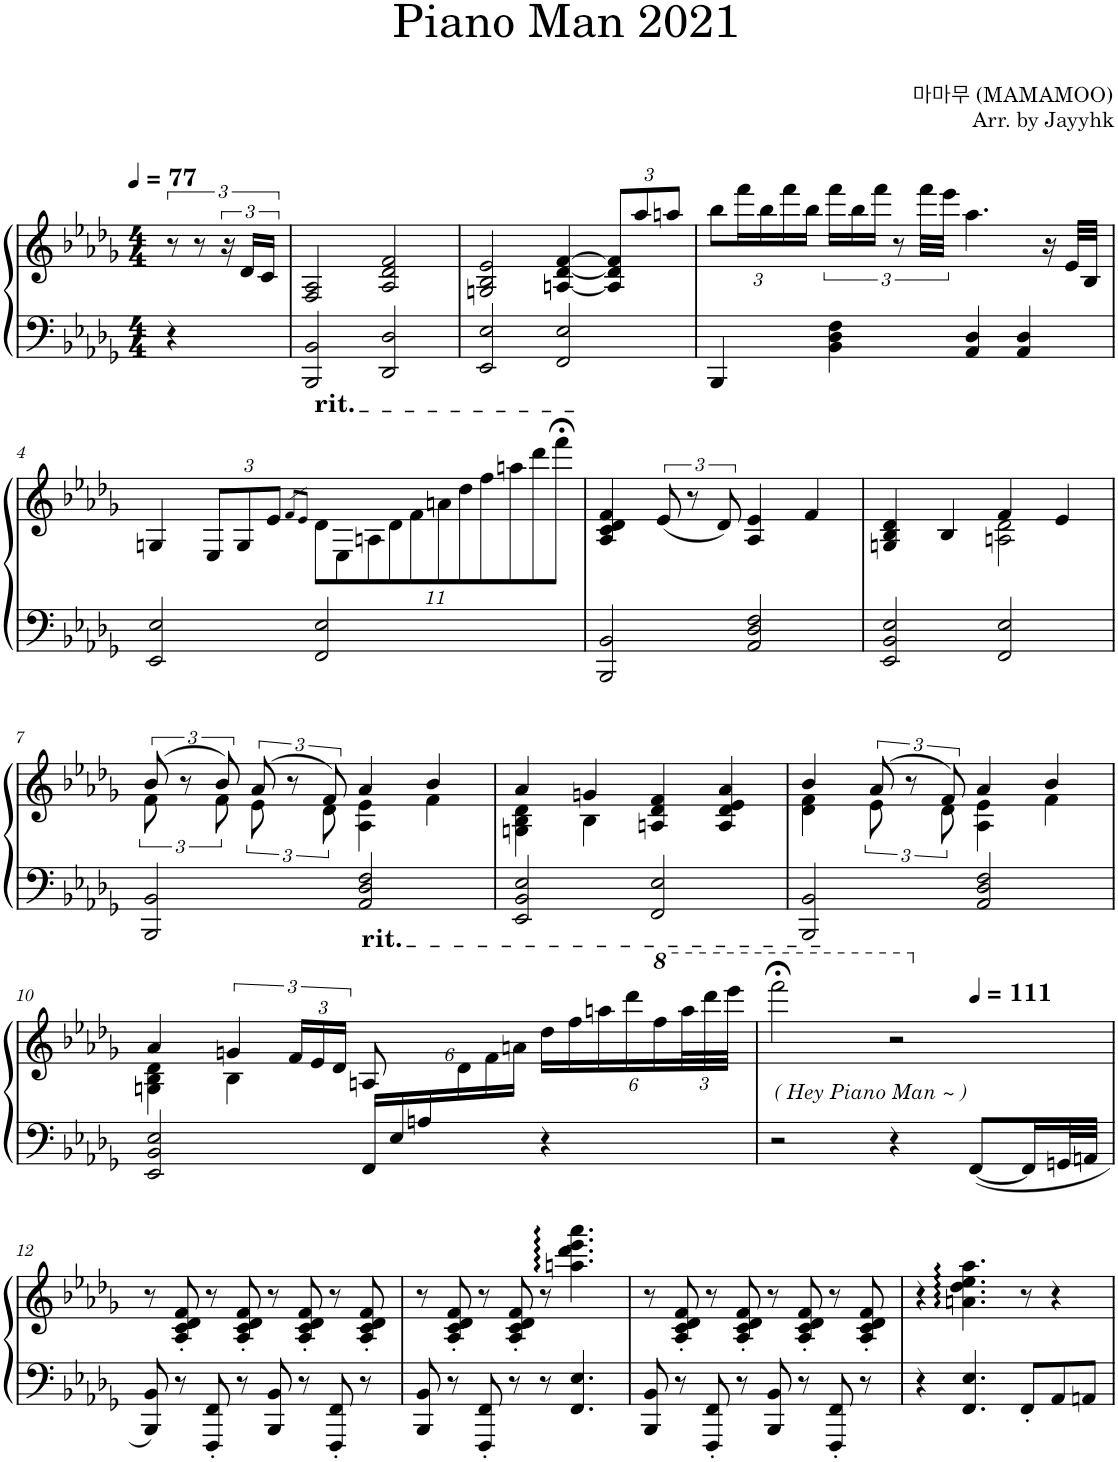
**kern	**kern
*part1	*part1
*staff2	*staff1
*I"Grand Piano	*
*I'Pno.	*
*clefF4	*clefG2
*k[b-e-a-d-g-]	*k[b-e-a-d-g-]
*M4/4	*M4/4
*MM77	*MM77
=	=
4r	12r
.	12r
.	36r
.	36d-/LL
.	36c/JJ
=1	=1
2BBB-/ 2BB-/	2F/ 2A-/
2DD-/ 2D-/	2A-/ 2d-/ 2f/
=2	=2
2EE-/ 2E-/	2Gn/ 2B-/ 2e-/
2FF/ 2E-/	[4An/ [4d-/ [4f/
*	*Xbrackettup
.	12A/] 12d-/] 12f/]L
.	12aa-/
.	12aan/J
=3	=3
4BBB-/	12bb-\L
.	24fff\L
.	24bb-\
.	24fff\
.	24bb-\JJ
*	*brackettup
4BB-\ 4D-\ 4F\	24fff\LL
.	24bb-\
.	24fff\JJ
.	12r
.	48fff\LLL
.	48eee-\JJJ
4AA-/ 4D-/	4.aa-\
4AA-/ 4D-/	.
.	16r
.	32e-/LLL
.	32B-/JJJ
!!LO:LB:g=z
=4	=4
2EE-/ 2E-/	4Gn/
*	*Xbrackettup
.	12E-/L
.	12G/
.	12e-/J
.	8qf/L
.	8qe-/J
!	!LO:TX:a:t=rit.
2FF/ 2E-/	22d-\L
.	22E-\
.	22An\
.	22d-\
.	22f\
.	22an\
.	22dd-\
.	22ff\
.	22aan\
.	22ddd-\
.	22fff;<\J
=5	=5
2BBB-/ 2BB-/	4A-/ 4c/ 4d-/ 4f/
*	*brackettup
.	(12e-/
.	12r
.	12d-/)
2AA-/ 2D-/ 2F/	4A-/ 4e-/
.	4f/
=6	=6
*	*^
2EE-/ 2BB-/ 2E-/	4Gn/ 4B-/ 4d-/	2ryy
.	4B-/	.
2FF/ 2E-/	4f/	2An\ 2d-\
.	4e-/	.
!!LO:LB:g=z	!!
=7	=7	=7
2BBB-/ 2BB-/	(12b-/	12f\
.	12r	12ryy
.	12b-/)	12f\
.	(12a-/	12e-\
.	12r	12ryy
.	12f/)	12d-\
2AA-/ 2D-/ 2F/	4a-/	4A-\ 4e-\
.	4b-/	4f\
=8	=8	=8
2EE-/ 2BB-/ 2E-/	4a-/	4Gn\ 4B-\ 4d-\
.	4gn/	4B-\
2FF/ 2E-/	4An/ 4d-/ 4f/	2ryy
.	4A/ 4d-/ 4e-/ 4a-/	.
=9	=9	=9
2BBB-/ 2BB-/	4b-/	4d-\ 4f\
.	(12a-/	12e-\
.	12r	12ryy
.	12f/)	12d-\
2AA-/ 2D-/ 2F/	4a-/	4A-\ 4e-\
.	4b-/	4f\
!!LO:LB:g=z
=10	=10	=10
*^	*	*^
2EE-/ 2BB-/ 2E-/	2ryy	4a-/	4Gn\ 4B-\ 4d-\	8ryy
*	*	*	*v	*v
.	.	6gn/	6B-\
.	.	36f/LL	12ryy
.	.	36e-/	.
.	.	36d-/JJ	.
*Xbrackettup	*	*	*
!	!	!LO:TX:a:t=rit.	!
24FF/LL	2FF	12An/	2ryy
24E-/	.	.	.
24An/	.	12ryy	.
*	*	*	*^
8ryy	.	.	.	24d-\
.	.	12ryy	.	24f\
.	.	.	.	24an\JJ
*	*	*Xbrackettup	*	*
4r	.	24dd-\LL	.	4ryy
.	.	24ff\	.	.
.	.	24aan\	.	.
.	.	24ddd-\	.	.
*	*	*8va	*	*
.	.	24fff\	.	.
.	.	72aaa\L	.	.
.	.	72dddd-\	.	.
.	.	72eeee-\JJJ	.	.
*v	*v	*	*	*
*	*v	*v	*v
=11	=11
2r	2ffff;<\
!	!LO:TX:b:i:t=( Hey Piano Man ~ )
4r	2r
*	*MM111
[8FF/L	.
16FF/L]	.
32GGn/L	.
32AAn/JJJ	.
!!LO:LB:g=z
=12	=12
*	*X8va
8BBB-/ 8BB-/	8r
8r	8A-/' 8c/' 8d-/' 8f/'
8FFF/' 8FF/'	8r
8r	8A-/' 8c/' 8d-/' 8f/'
8BBB-/ 8BB-/	8r
8r	8A-/' 8c/' 8d-/' 8f/'
8FFF/' 8FF/'	8r
8r	8A-/' 8c/' 8d-/' 8f/'
=13	=13
8BBB-/ 8BB-/	8r
8r	8A-/' 8c/' 8d-/' 8f/'
8FFF/' 8FF/'	8r
8r	8A-/' 8c/' 8d-/' 8f/'
8r	8r
4.FF/ 4.E-/	4.aan\ 4.ddd-\ 4.eee-\ 4.aaa-\
=14	=14
8BBB-/ 8BB-/	8r
8r	8A-/' 8c/' 8d-/' 8f/'
8FFF/' 8FF/'	8r
8r	8A-/' 8c/' 8d-/' 8f/'
8BBB-/ 8BB-/	8r
8r	8A-/' 8c/' 8d-/' 8f/'
8FFF/' 8FF/'	8r
8r	8A-/' 8c/' 8d-/' 8f/'
=15	=15
4r	4r
4.FF/ 4.E-/	4.an\ 4.dd-\ 4.ee-\ 4.aa-\
8FF'/L	8r
8AA-/	4r
8AAn/J	.
=	=
*-	*-
